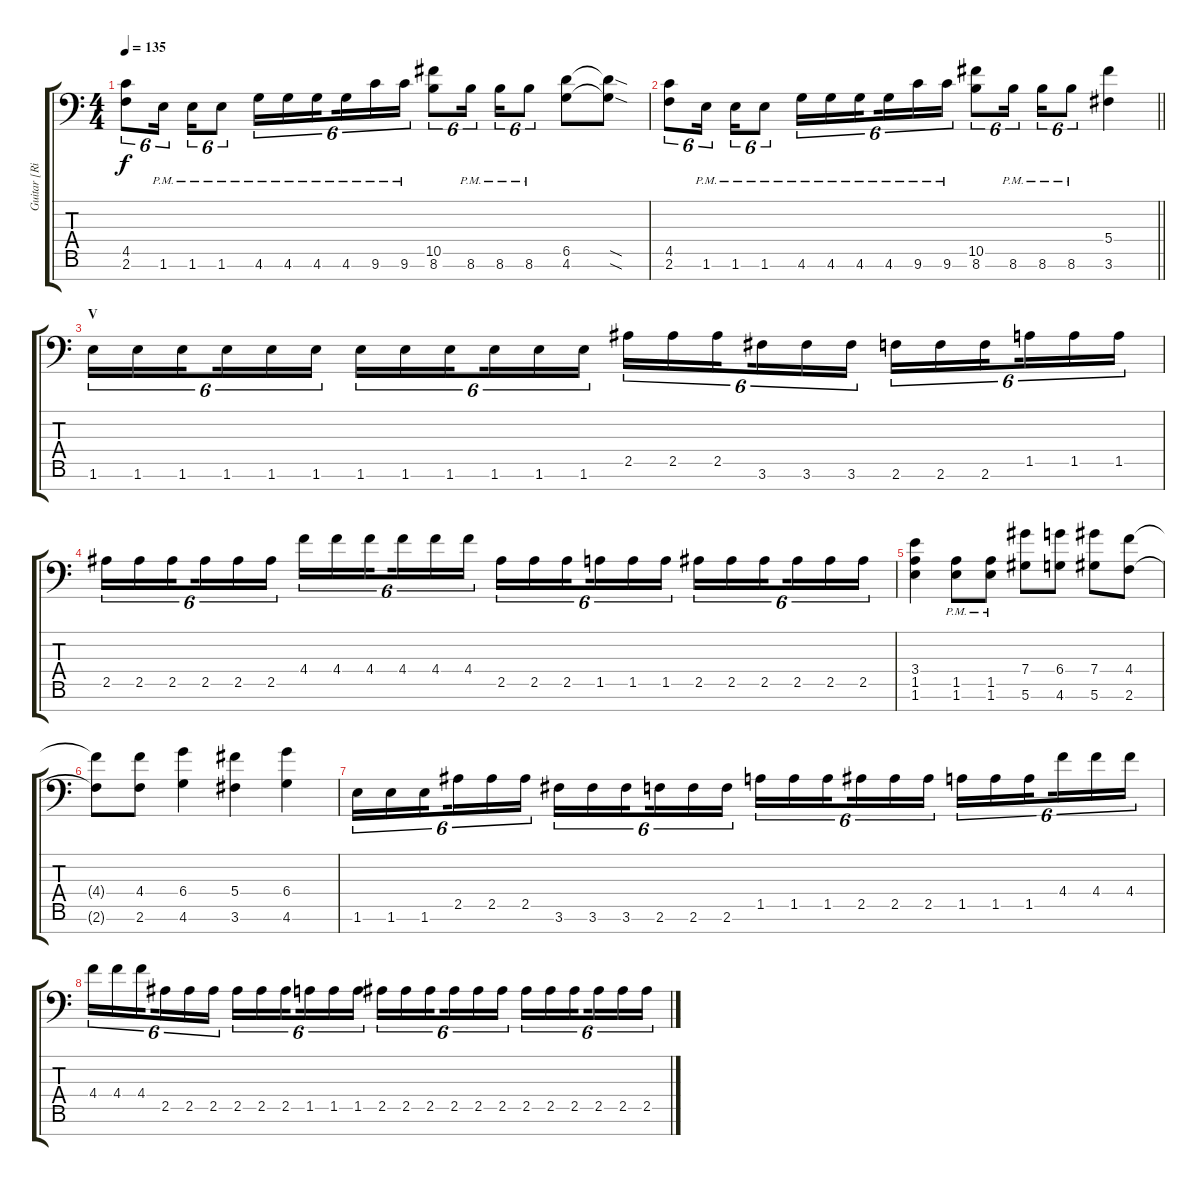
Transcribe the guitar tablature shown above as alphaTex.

\track ("Guitar [Right]" "Guitar [Ri") {instrument distortionguitar}
\staff {score tabs}
\tuning (Eb4 Bb3 Gb3 Db3 Ab2 Eb2 Bb1) {hide}
\ts (4 4)
\tempo 135
\clef f4
\ks c
(4.5 2.6).8{tu (6 4) dy f} 1.6{pm}.16{tu (6 4) beam splitsecondary} 1.6{pm}.16{tu (6 4)} 1.6{pm}.8{tu (6 4)} 4.6{pm}.16{tu (6 4)} 4.6{pm}.16{tu (6 4)} 4.6{pm}.16{tu (6 4) beam splitsecondary} 4.6{pm}.16{tu (6 4)} 9.6{pm}.16{tu (6 4)} 9.6{pm}.16{tu (6 4)} (10.5 8.6).8{tu (6 4)} 8.6{pm}.16{tu (6 4) beam splitsecondary} 8.6{pm}.16{tu (6 4)} 8.6{pm}.8{tu (6 4)} (6.5 4.6).8 (6.5{sod t} 4.6{sod t}).8 |
\barLineRight lightlight
(4.5 2.6).8{tu (6 4)} 1.6{pm}.16{tu (6 4) beam splitsecondary} 1.6{pm}.16{tu (6 4)} 1.6{pm}.8{tu (6 4)} 4.6{pm}.16{tu (6 4)} 4.6{pm}.16{tu (6 4)} 4.6{pm}.16{tu (6 4) beam splitsecondary} 4.6{pm}.16{tu (6 4)} 9.6{pm}.16{tu (6 4)} 9.6{pm}.16{tu (6 4)} (10.5 8.6).8{tu (6 4)} 8.6{pm}.16{tu (6 4) beam splitsecondary} 8.6{pm}.16{tu (6 4)} 8.6{pm}.8{tu (6 4)} (5.4 3.6).4 |
\section ("" "V")
1.6.16{tu (6 4)} 1.6.16{tu (6 4)} 1.6.16{tu (6 4) beam splitsecondary} 1.6.16{tu (6 4)} 1.6.16{tu (6 4)} 1.6.16{tu (6 4)} 1.6.16{tu (6 4)} 1.6.16{tu (6 4)} 1.6.16{tu (6 4) beam splitsecondary} 1.6.16{tu (6 4)} 1.6.16{tu (6 4)} 1.6.16{tu (6 4)} 2.5.16{tu (6 4)} 2.5.16{tu (6 4)} 2.5.16{tu (6 4) beam splitsecondary} 3.6.16{tu (6 4)} 3.6.16{tu (6 4)} 3.6.16{tu (6 4)} 2.6.16{tu (6 4)} 2.6.16{tu (6 4)} 2.6.16{tu (6 4) beam splitsecondary} 1.5.16{tu (6 4)} 1.5.16{tu (6 4)} 1.5.16{tu (6 4)} |
2.5.16{tu (6 4)} 2.5.16{tu (6 4)} 2.5.16{tu (6 4) beam splitsecondary} 2.5.16{tu (6 4)} 2.5.16{tu (6 4)} 2.5.16{tu (6 4)} 4.4.16{tu (6 4)} 4.4.16{tu (6 4)} 4.4.16{tu (6 4) beam splitsecondary} 4.4.16{tu (6 4)} 4.4.16{tu (6 4)} 4.4.16{tu (6 4)} 2.5.16{tu (6 4)} 2.5.16{tu (6 4)} 2.5.16{tu (6 4) beam splitsecondary} 1.5.16{tu (6 4)} 1.5.16{tu (6 4)} 1.5.16{tu (6 4)} 2.5.16{tu (6 4)} 2.5.16{tu (6 4)} 2.5.16{tu (6 4) beam splitsecondary} 2.5.16{tu (6 4)} 2.5.16{tu (6 4)} 2.5.16{tu (6 4)} |
(3.4 1.5 1.6).4 (1.5{pm} 1.6{pm}).8 (1.5{pm} 1.6{pm}).8 (7.4 5.6).8 (6.4 4.6).8 (7.4 5.6).8 (4.4 2.6).8 |
(4.4{t} 2.6{t}).8 (4.4 2.6).8 (6.4 4.6).4 (5.4 3.6).4 (6.4 4.6).4 |
1.6.16{tu (6 4)} 1.6.16{tu (6 4)} 1.6.16{tu (6 4) beam splitsecondary} 2.5.16{tu (6 4)} 2.5.16{tu (6 4)} 2.5.16{tu (6 4)} 3.6.16{tu (6 4)} 3.6.16{tu (6 4)} 3.6.16{tu (6 4) beam splitsecondary} 2.6.16{tu (6 4)} 2.6.16{tu (6 4)} 2.6.16{tu (6 4)} 1.5.16{tu (6 4)} 1.5.16{tu (6 4)} 1.5.16{tu (6 4) beam splitsecondary} 2.5.16{tu (6 4)} 2.5.16{tu (6 4)} 2.5.16{tu (6 4)} 1.5.16{tu (6 4)} 1.5.16{tu (6 4)} 1.5.16{tu (6 4) beam splitsecondary} 4.4.16{tu (6 4)} 4.4.16{tu (6 4)} 4.4.16{tu (6 4)} |
4.4.16{tu (6 4)} 4.4.16{tu (6 4)} 4.4.16{tu (6 4) beam splitsecondary} 2.5.16{tu (6 4)} 2.5.16{tu (6 4)} 2.5.16{tu (6 4)} 2.5.16{tu (6 4)} 2.5.16{tu (6 4)} 2.5.16{tu (6 4) beam splitsecondary} 1.5.16{tu (6 4)} 1.5.16{tu (6 4)} 1.5.16{tu (6 4)} 2.5.16{tu (6 4)} 2.5.16{tu (6 4)} 2.5.16{tu (6 4) beam splitsecondary} 2.5.16{tu (6 4)} 2.5.16{tu (6 4)} 2.5.16{tu (6 4)} 2.5.16{tu (6 4)} 2.5.16{tu (6 4)} 2.5.16{tu (6 4) beam splitsecondary} 2.5.16{tu (6 4)} 2.5.16{tu (6 4)} 2.5.16{tu (6 4)}
